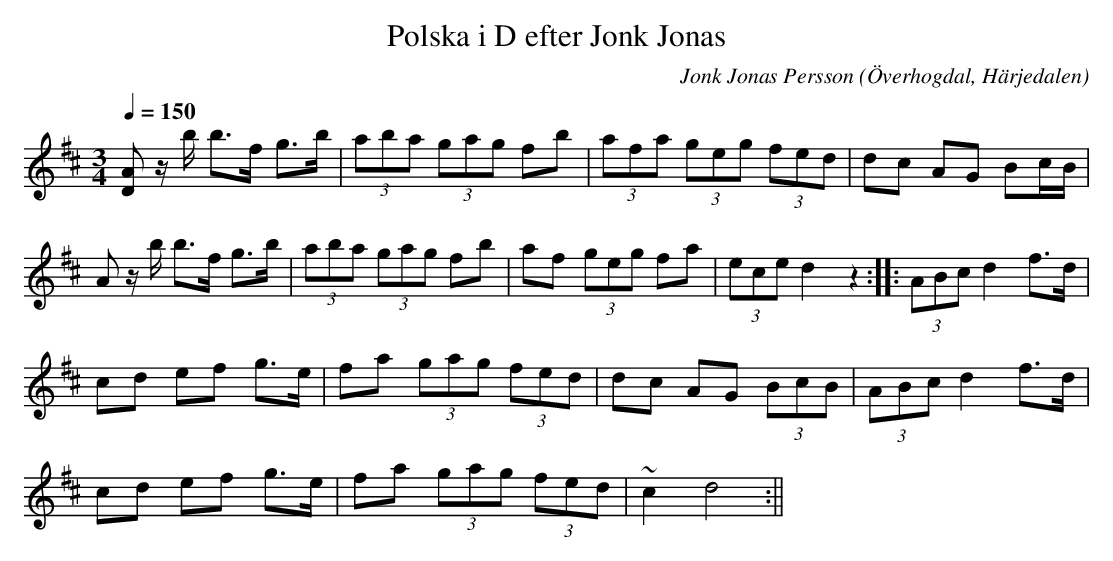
X:1
T:Polska i D efter Jonk Jonas
O:Överhogdal, Härjedalen
Q:1/4=150
M:3/4
C:Jonk Jonas Persson
K:D
[AD] z/2 b/2 b>f g>b | (3aba (3gag fb | (3afa (3geg (3fed | dc AG Bc/2B/2 |
A z/2 b/2 b>f g>b | (3aba (3gag fb | af (3geg fa | (3ece d2 z2 :||: (3ABc d2 f>d|
cd ef g>e | fa (3gag (3fed | dc AG (3BcB | (3ABc d2 f>d |
cd ef g>e | fa (3gag (3fed | ~c2 d4:||
